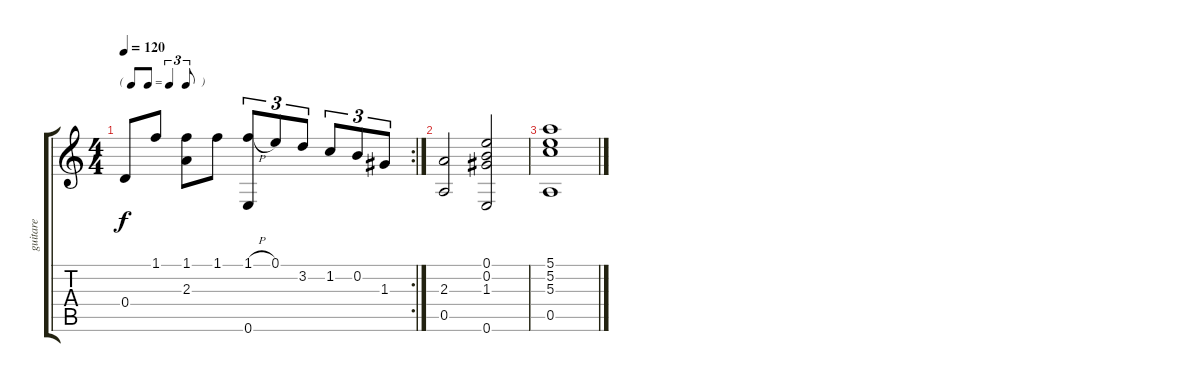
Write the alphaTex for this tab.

\track ("guitare" "guitare") {instrument acousticguitarnylon}
\staff {score tabs}
\tuning (E4 B3 G3 D3 A2 E2) {hide}
\rc 2
\ts (4 4)
\tf triplet8th
\tempo 120
\clef g2
\ks c
0.4.8{dy f} 1.1.8 (1.1 2.3).8 1.1.8 (1.1{h} 0.6).8{tu (3 2)} 0.1.8{tu (3 2)} 3.2.8{tu (3 2)} 1.2.8{tu (3 2)} 0.2.8{tu (3 2)} 1.3.8{tu (3 2)} |
(2.3 0.5).2 (0.1 0.2 1.3 0.6).2 |
(5.1 5.2 5.3 0.5).1
